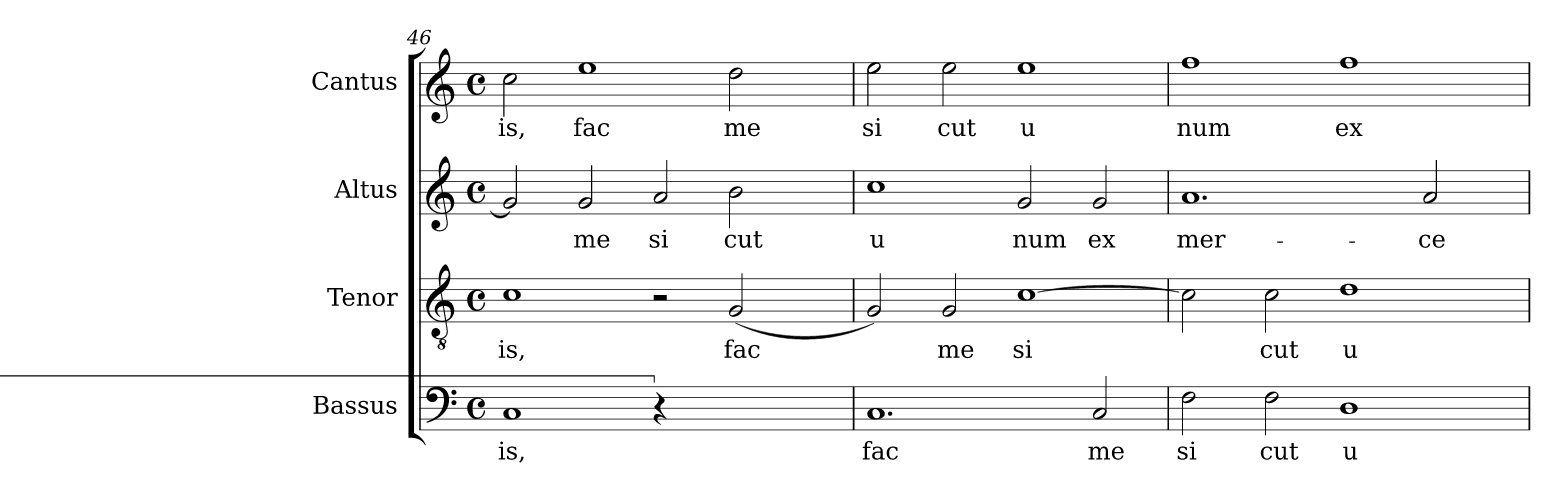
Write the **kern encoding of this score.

**kern	**text	**kern	**text	**kern	**text	**kern	**text
*part4	*part4	*part3	*part3	*part2	*part2	*part1	*part1
*staff4	*staff4	*staff3	*staff3	*staff2	*staff2	*staff1	*staff1
*I"Bassus	*	*I"Tenor	*	*I"Altus	*	*I"Cantus	*
*clefF4	*	*clefGv2	*	*clefG2	*	*clefG2	*
*	*	*	*	*k[]	*	*	*
*	*	*	*	*C:	*	*	*
*M4/4	*	*M4/4	*	*M4/4	*	*M4/4	*
*met(c)	*	*met(c)	*	*met(c)	*	*met(c)	*
=46	=46	=46	=46	=46	=46	=46	=46
!	!LO:LY:b:cj	!	!LO:LY:b:cj	!	!	!	!LO:LY:b:cj
1C	-is,	1c	is,	2g/]	.	2cc\	is,
!	!	!	!	!	!LO:LY:b:cj	!	!LO:LY:b:cj
.	.	.	.	2g/	me	1ee	fac
!LO:N:vis=1	!	!	!	!	!LO:LY:b:cj	!	!
4%5r	.	2r	.	2a/	si	.	.
!	!	!	!LO:LY:b	!	!LO:LY:b:cj	!	!LO:LY:b:cj
.	.	(<2G/	fac	2b\	cut	2dd\	me
.	.	4ryy	.	4ryy	.	4ryy	.
=47	=47	=47	=47	=47	=47	=47	=47
!	!LO:LY:b:cj	!	!	!	!LO:LY:b:cj	!	!LO:LY:b:cj
1.C	fac	2G/)	.	1cc	u	2ee\	si
!	!	!	!LO:LY:b:cj	!	!	!	!LO:LY:b:cj
.	.	2G/	me	.	.	2ee\	cut
!	!	!	!LO:LY:b:cj	!	!LO:LY:b:cj	!	!LO:LY:b:cj
.	.	[<1c	si	2g/	num	1ee	u
!	!LO:LY:b:cj	!	!	!	!LO:LY:b:cj	!	!
2C/	me	.	.	2g/	ex	.	.
!!LO:LB:g=z
=48	=48	=48	=48	=48	=48	=48	=48
!	!LO:LY:b:cj	!	!	!	!LO:LY:b:cj	!	!LO:LY:b:cj
*	*	*^	*	*	*	*	*
2F\	si	2c\]	64ryy	.	1.a	mer-	1ff	num
.	.	.	1ryy	.	.	.	.	.
!	!LO:LY:b:cj	!	!	!LO:LY:b:cj	!	!	!	!
2F\	cut	2c\	.	cut	.	.	.	.
!	!LO:LY:b:cj	!	!	!LO:LY:b:cj	!	!	!	!LO:LY:b:cj
1D	u	1d	.	u	.	.	1ff	ex
.	.	.	2ryy	.	.	.	.	.
!	!	!	!	!	!	!LO:LY:b:cj	!	!
.	.	.	.	.	2a/	-ce-	.	.
.	.	.	4ryy	.	.	.	.	.
.	.	.	8...ryy	.	.	.	.	.
*	*	*v	*v	*	*	*	*	*
=	=	=	=	=	=	=	=
*-	*-	*-	*-	*-	*-	*-	*-
